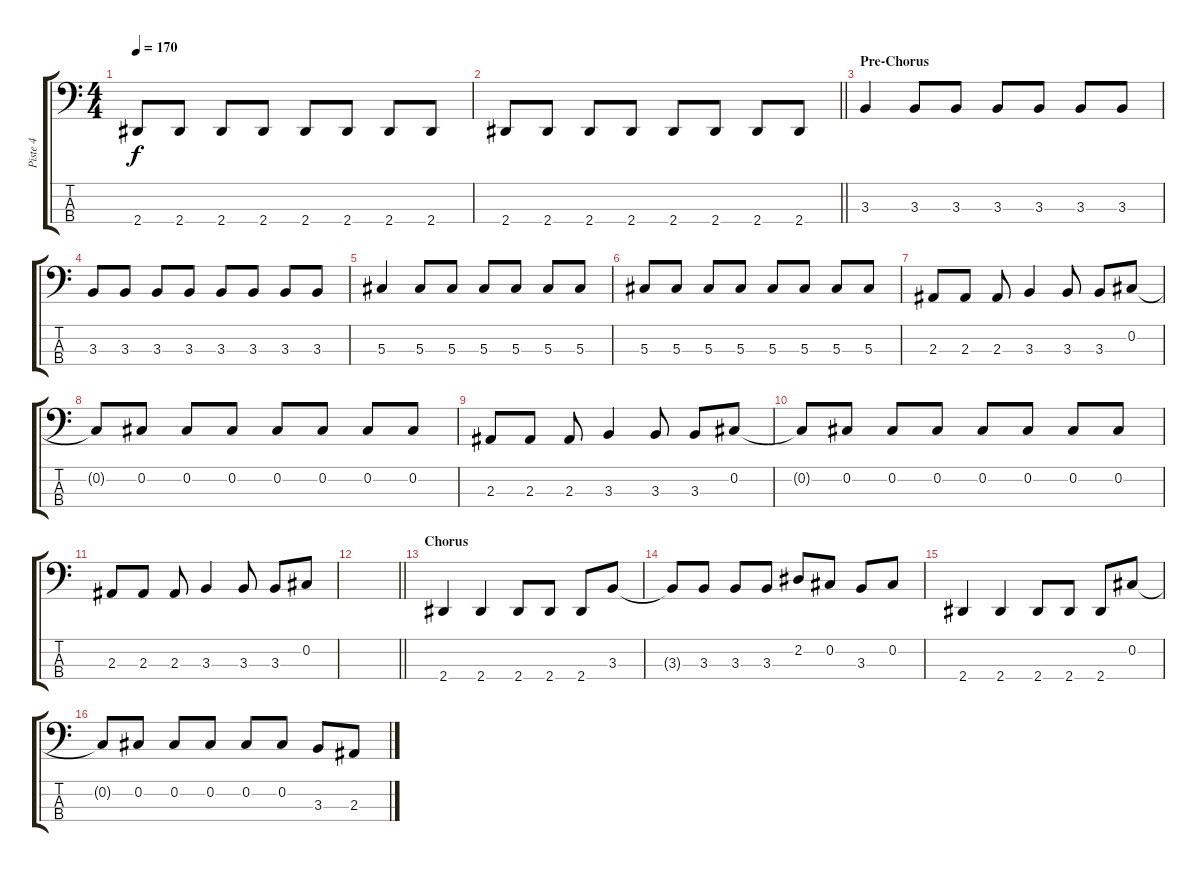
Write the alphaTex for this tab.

\track ("Piste 4" "Piste 4") {instrument electricbasspick}
\staff {score tabs}
\tuning (Gb2 Db2 Ab1 Db1) {hide}
\ts (4 4)
\tempo 170
\clef f4
\ks c
2.4.8{dy f} 2.4.8 2.4.8 2.4.8 2.4.8 2.4.8 2.4.8 2.4.8 |
\barLineRight lightlight
2.4.8 2.4.8 2.4.8 2.4.8 2.4.8 2.4.8 2.4.8 2.4.8 |
\section ("" "Pre-Chorus")
3.3.4 3.3.8 3.3.8 3.3.8 3.3.8 3.3.8 3.3.8 |
3.3.8 3.3.8 3.3.8 3.3.8 3.3.8 3.3.8 3.3.8 3.3.8 |
5.3.4 5.3.8 5.3.8 5.3.8 5.3.8 5.3.8 5.3.8 |
5.3.8 5.3.8 5.3.8 5.3.8 5.3.8 5.3.8 5.3.8 5.3.8 |
2.3.8 2.3.8 2.3.8 3.3.4 3.3.8 3.3.8 0.2.8 |
0.2{t}.8 0.2.8 0.2.8 0.2.8 0.2.8 0.2.8 0.2.8 0.2.8 |
2.3.8 2.3.8 2.3.8 3.3.4 3.3.8 3.3.8 0.2.8 |
0.2{t}.8 0.2.8 0.2.8 0.2.8 0.2.8 0.2.8 0.2.8 0.2.8 |
2.3.8 2.3.8 2.3.8 3.3.4 3.3.8 3.3.8 0.2.8 |
\barLineRight lightlight
|
\section ("" "Chorus")
2.4.4 2.4.4 2.4.8 2.4.8 2.4.8 3.3.8 |
3.3{t}.8 3.3.8 3.3.8 3.3.8 2.2.8 0.2.8 3.3.8 0.2.8 |
2.4.4 2.4.4 2.4.8 2.4.8 2.4.8 0.2.8 |
0.2{t}.8 0.2.8 0.2.8 0.2.8 0.2.8 0.2.8 3.3.8 2.3.8
